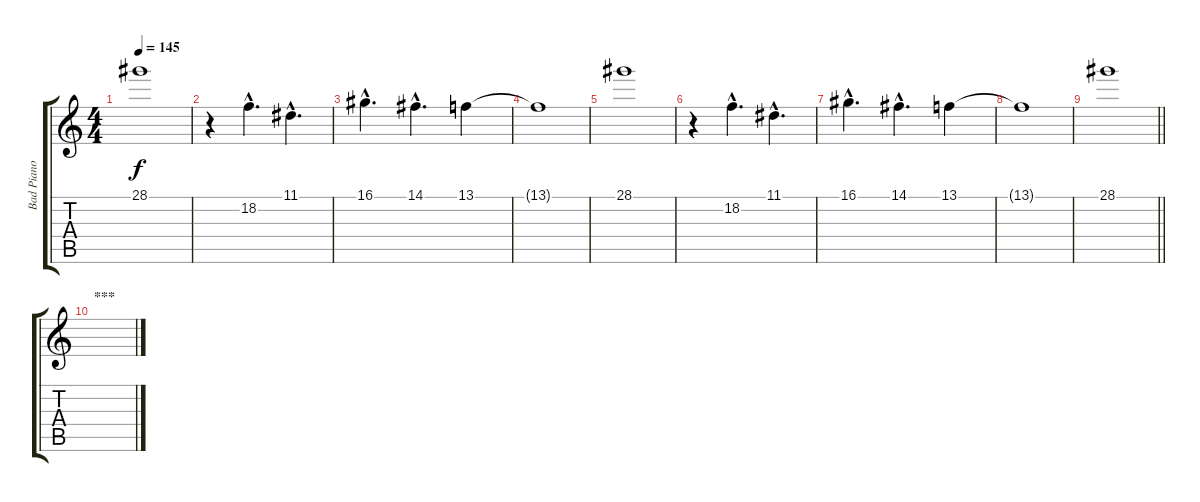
\track ("Bad Piano" "Bad Piano") {instrument acousticgrandpiano}
\staff {score tabs}
\tuning (E4 B3 G3 D3 A2 E2) {hide}
\ts (4 4)
\tempo 145
\clef g2
\ks c
28.1.1{dy f} |
r.4 18.2{hac}.4{d} 11.1{hac}.4{d} |
16.1{hac}.4{d} 14.1{hac}.4{d} 13.1.4 |
13.1{t}.1 |
28.1.1 |
r.4 18.2{hac}.4{d} 11.1{hac}.4{d} |
16.1{hac}.4{d} 14.1{hac}.4{d} 13.1.4 |
13.1{t}.1 |
\barLineRight lightlight
28.1.1 |
\section ("" "***")
